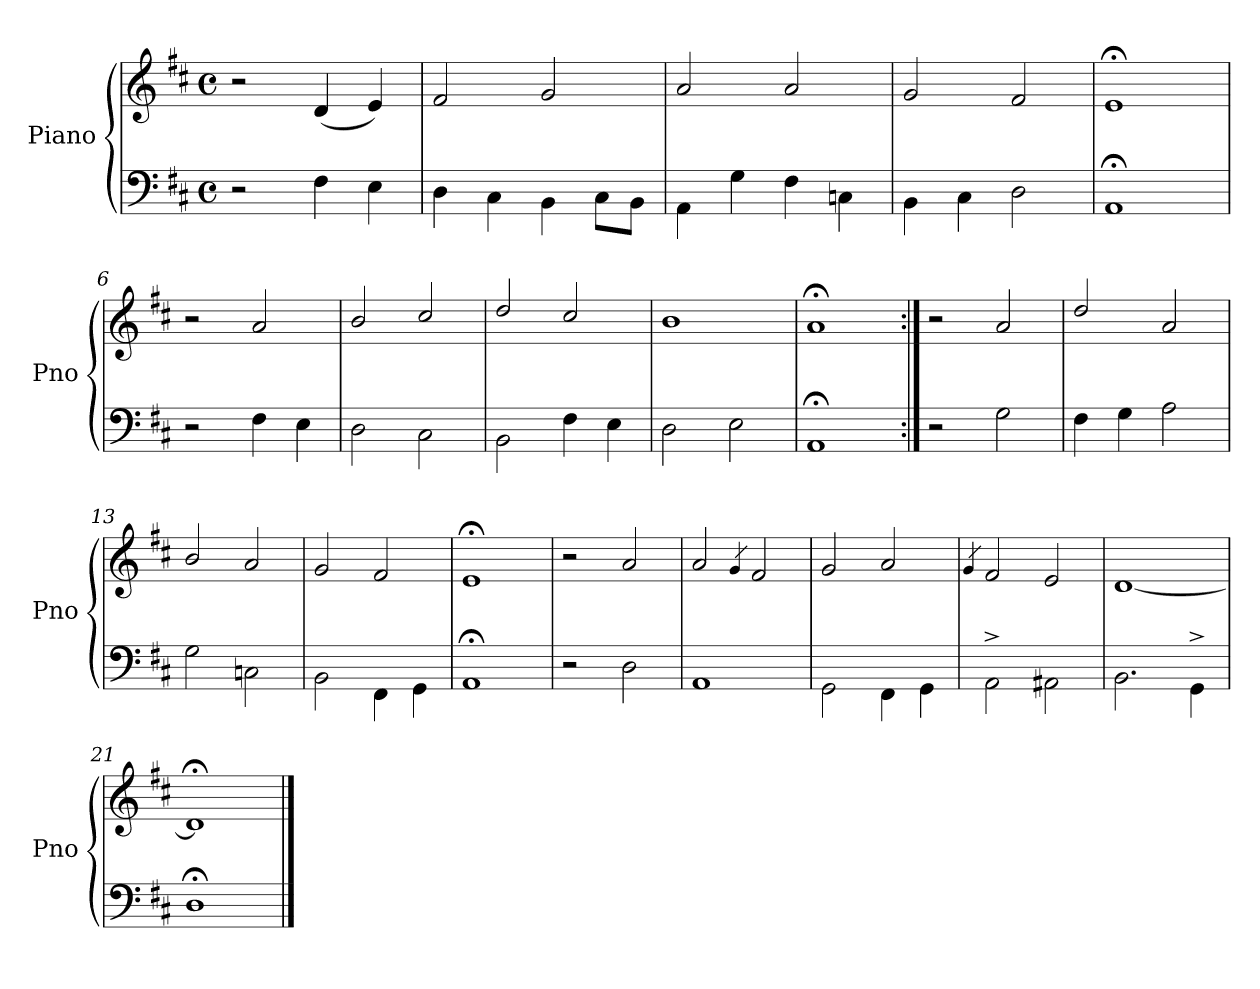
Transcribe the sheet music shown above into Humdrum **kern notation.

**kern	**kern
*part1	*part1
*staff2	*staff1
*I"Piano	*
*I'Pno	*
*clefF4	*clefG2
*k[f#c#]	*k[f#c#]
*D:	*D:
*M4/4	*M4/4
*met(c)	*met(c)
=1	=1
2r	2r
4F#\	(4d/
4E\	4e/)
=2	=2
4D\	2f#/
4C#\	.
4BB\	2g/
8C#\L	.
8BB\J	.
=3	=3
4AA\	2a/
4G\	.
4F#\	2a/
4Cn\	.
=4	=4
4BB\	2g/
4C#\	.
2D\	2f#/
=5	=5
1AA;\	1e;</
!!LO:LB:g=z
=6	=6
2r	2r
4F#\	2a/
4E\	.
=7	=7
2D\	2b/
2C#\	2cc#/
=8	=8
2BB\	2dd/
4F#\	2cc#/
4E\	.
=9	=9
2D\	1b/
2E\	.
=10	=10
1AA;\	1a;</
!!LO:LB:g=z
=11:|!	=11:|!
2r	2r
2G\	2a/
=12	=12
4F#\	2dd/
4G\	.
2A\	2a/
=13	=13
2G\	2b/
2Cn\	2a/
=14	=14
2BB\	2g/
4FF#\	2f#/
4GG\	.
=15	=15
1AA;\	1e;</
=16	=16
2r	2r
2D\	2a/
=17	=17
1AA\	2a/
.	4qg/
.	2f#/
=18	=18
2GG\	2g/
4FF#\	2a/
4GG\	.
=19	=19
.	4qg/
2AA^<\	2f#/
2AA#X\	2e/
=20	=20
2.BB\	[>1d/
4GG^<\	.
=21	=21
1D;\	1d;</]
==	==
*-	*-
